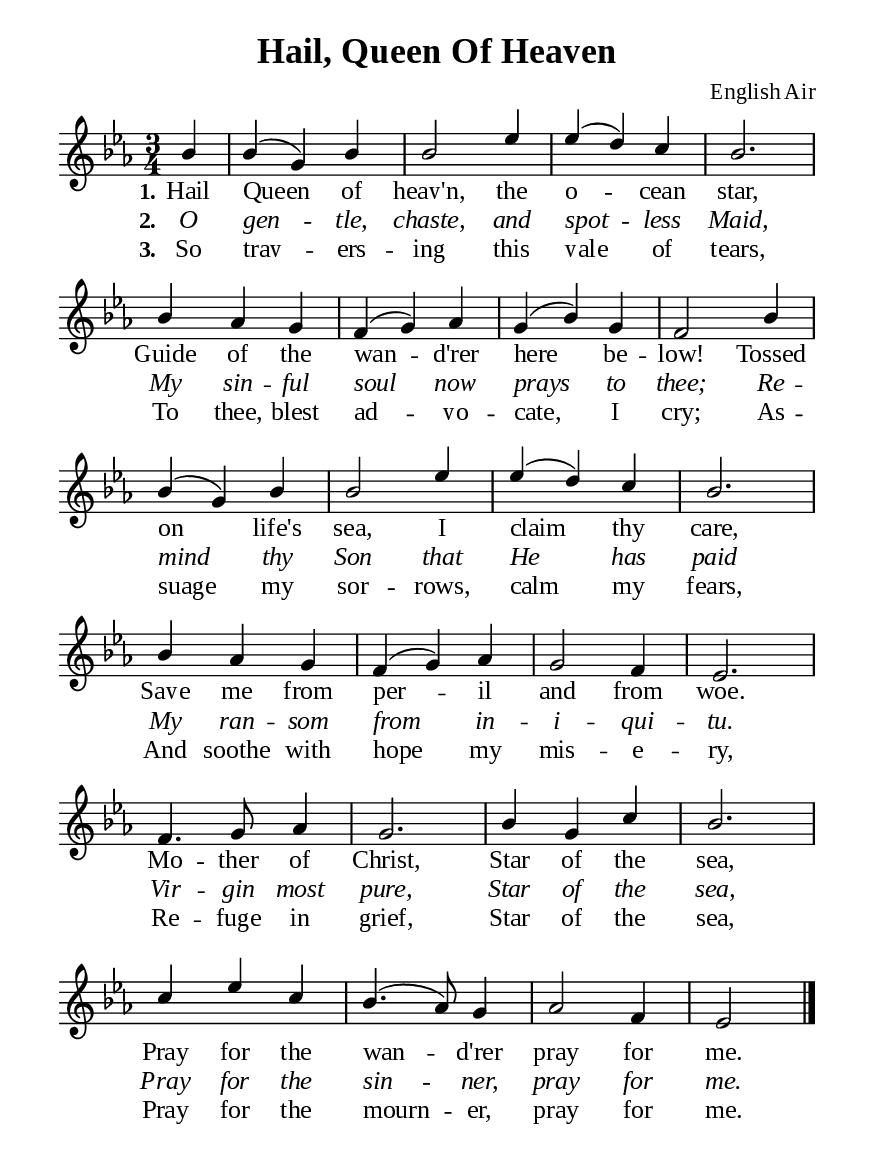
\version "2.18.2"

\header {
  title = "Hail, Queen Of Heaven"
  composer = "English Air"
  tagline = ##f
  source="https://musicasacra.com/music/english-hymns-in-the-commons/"
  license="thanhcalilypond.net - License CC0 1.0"
}

global= {
  \key ees \major
  \time 3/4
  \override Score.BarNumber.break-visibility = ##(#f #f #f)
  \override Lyrics.LyricSpace.minimum-distance = #3.0
}

\paper {
  #(set-paper-size "a5")
  top-margin = 10\mm
  bottom-margin = 5\mm
  left-margin = 10\mm
  right-margin = 10\mm
  indent = #0
  #(define fonts
	 (make-pango-font-tree "Liberation Serif"
	 		       "Liberation Serif"
			       "Liberation Serif"
			       (/ 20 20)))
  system-system-spacing = #'((basic-distance . 2.5) (padding . 2.5))
}

printItalic = \with {
  \override LyricText.font-shape = #'italic
}

% Verse music
musicVerseSoprano = \relative c'' {
                    \partial 4 bes4 |
  bes (g) bes |
  bes2 ees4 |
  ees (d) c |
  bes2. |
  bes4 aes g |
  f (g) aes |
  g (bes) g |
  f2 bes4 |
  bes (g) bes |
  bes2 ees4 |
  ees (d) c |
  bes2. |
  bes4 aes g |
  f (g) aes |
  g2 f4 |
  ees2. |
  f4. g8 aes4 |
  g2. |
  bes4 g c |
  bes2. |
  c4 ees c |
  bes4. (aes8) g4 |
  aes2 f4 |
                    ees2 \bar "|."
}

% Verse lyrics
verseOne = \lyricmode {
  \set stanza = #"1."
  Hail Queen of heav'n, the o -- cean star,
  Guide of the wan -- d'rer here be -- low!
  Tossed on life's sea, I claim thy care,
  Save me from per -- il and from woe.
  Mo -- ther of Christ, Star of the sea,
  Pray for the wan -- d'rer pray for me.
}

verseTwo = \lyricmode {
  \set stanza = #"2."
  O gen -- tle, chaste, and spot -- less Maid,
  My sin -- ful soul now prays to thee;
  Re -- mind thy Son that He has paid
  My ran -- som from in -- i -- qui -- tu.
  Vir -- gin most pure, Star of the sea,
  Pray for the sin -- ner, pray for me.
}

verseThree = \lyricmode {
  \set stanza = #"3."
  So trav -- ers -- ing this vale of tears,
  To thee, blest ad -- vo -- cate, I cry;
  As -- suage my sor -- rows, calm my fears,
  And soothe with hope my mis -- e -- ry,
  Re -- fuge in grief, Star of the sea,
  Pray for the mourn -- er, pray for me.
}

% Layout
\score {
    \new ChoirStaff <<
      \new Staff <<
        \clef "treble"
        \new Voice = "sopranos" { \global \stemUp \slurUp \musicVerseSoprano }
      >>
      \new Lyrics \lyricsto sopranos \verseOne
      \new Lyrics \printItalic \lyricsto sopranos \verseTwo
      \new Lyrics \lyricsto sopranos \verseThree
    >>
}
